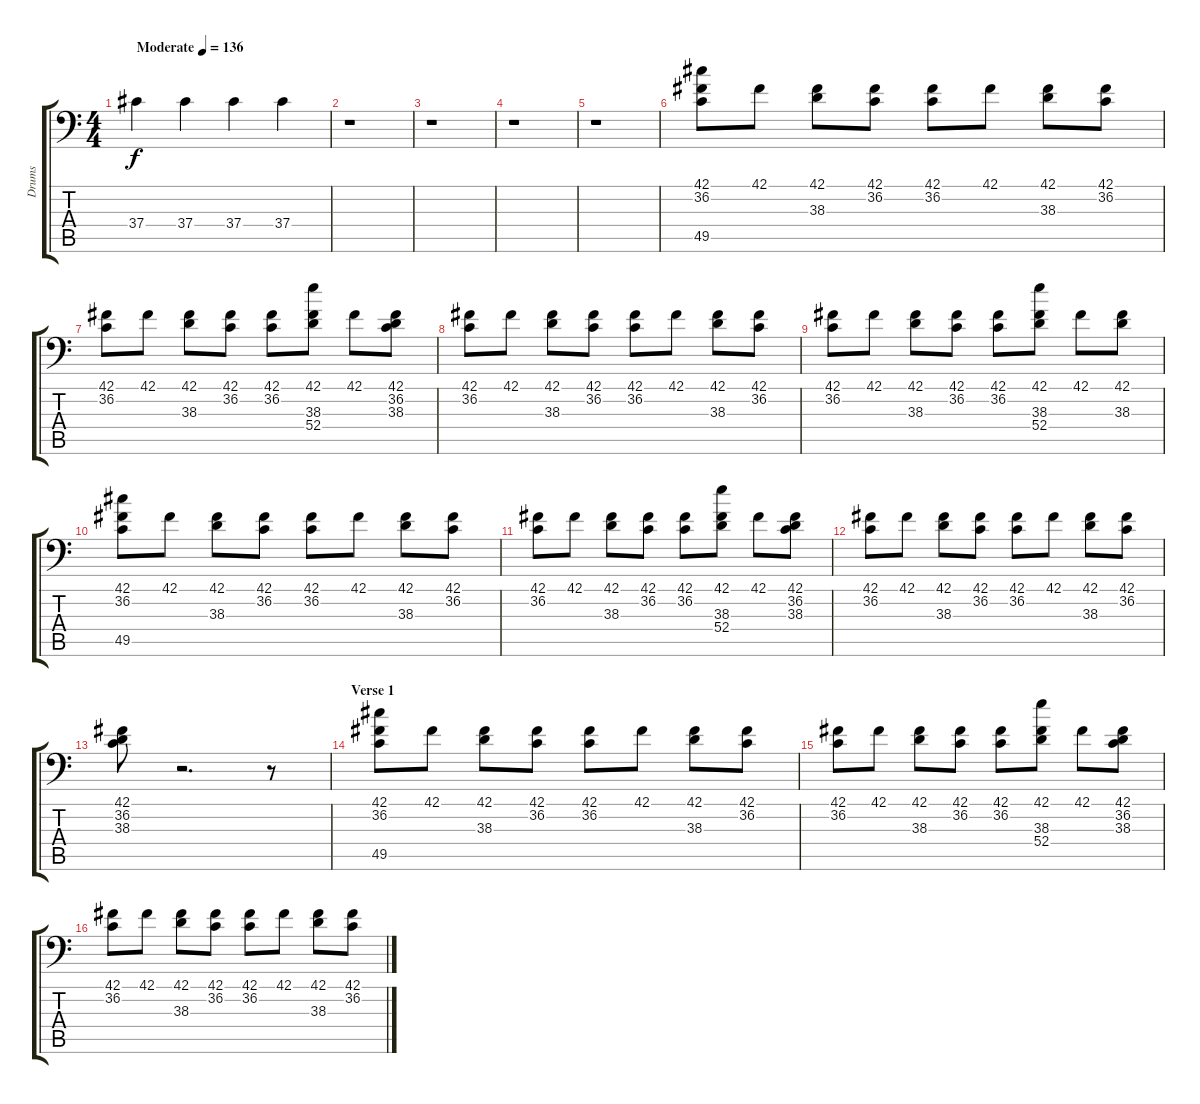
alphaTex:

\track ("Drums" "Drums") {instrument acousticgrandpiano}
\staff {score tabs}
\tuning (C-1 C-1 C-1 C-1 C-1 C-1) {hide}
\ts (4 4)
\tempo (136 "Moderate")
\clef f4
\ks c
37.4.4{dy f instrument acousticgrandpiano} 37.4.4 37.4.4 37.4.4 |
r.1 |
r.1 |
r.1 |
r.1 |
(42.1 36.2 49.5).8 42.1.8 (42.1 38.3).8 (42.1 36.2).8 (42.1 36.2).8 42.1.8 (42.1 38.3).8 (42.1 36.2).8 |
(42.1 36.2).8 42.1.8 (42.1 38.3).8 (42.1 36.2).8 (42.1 36.2).8 (42.1 38.3 52.4).8 42.1.8 (42.1 36.2 38.3).8 |
(42.1 36.2).8 42.1.8 (42.1 38.3).8 (42.1 36.2).8 (42.1 36.2).8 42.1.8 (42.1 38.3).8 (42.1 36.2).8 |
(42.1 36.2).8 42.1.8 (42.1 38.3).8 (42.1 36.2).8 (42.1 36.2).8 (42.1 38.3 52.4).8 42.1.8 (42.1 38.3).8 |
(42.1 36.2 49.5).8 42.1.8 (42.1 38.3).8 (42.1 36.2).8 (42.1 36.2).8 42.1.8 (42.1 38.3).8 (42.1 36.2).8 |
(42.1 36.2).8 42.1.8 (42.1 38.3).8 (42.1 36.2).8 (42.1 36.2).8 (42.1 38.3 52.4).8 42.1.8 (42.1 36.2 38.3).8 |
(42.1 36.2).8 42.1.8 (42.1 38.3).8 (42.1 36.2).8 (42.1 36.2).8 42.1.8 (42.1 38.3).8 (42.1 36.2).8 |
(42.1 36.2 38.3).8 r.2{d} r.8 |
\section ("" "Verse 1")
(42.1 36.2 49.5).8 42.1.8 (42.1 38.3).8 (42.1 36.2).8 (42.1 36.2).8 42.1.8 (42.1 38.3).8 (42.1 36.2).8 |
(42.1 36.2).8 42.1.8 (42.1 38.3).8 (42.1 36.2).8 (42.1 36.2).8 (42.1 38.3 52.4).8 42.1.8 (42.1 36.2 38.3).8 |
(42.1 36.2).8 42.1.8 (42.1 38.3).8 (42.1 36.2).8 (42.1 36.2).8 42.1.8 (42.1 38.3).8 (42.1 36.2).8
